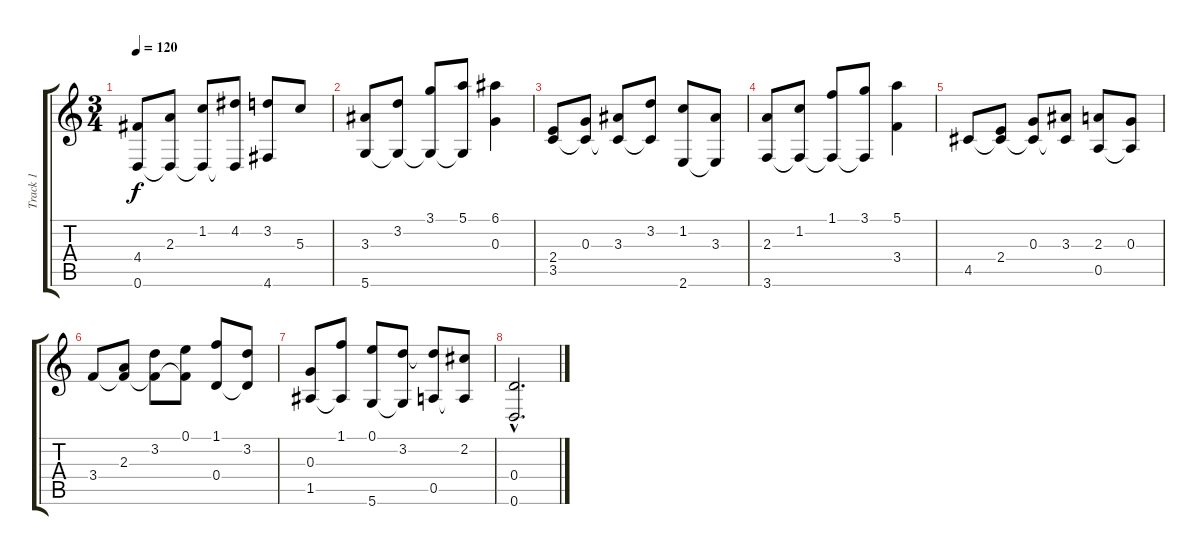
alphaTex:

\track ("Track 1" "Track 1") {instrument acousticguitarsteel}
\staff {score tabs}
\tuning (E4 B3 G3 D3 A2 D2) {hide}
\ts (3 4)
\tempo 120
\clef g2
\ks c
(4.4 0.6).8{dy f} (2.3 0.6{t}).8 (1.2 0.6{t}).8 (4.2 0.6{t}).8 (3.2 4.6).8 5.3.8 |
(3.3 5.6).8 (3.2 5.6{t}).8 (3.1 5.6{t}).8 (5.1 5.6{t}).8 (6.1 0.3).4 |
(2.4 3.5).8 (0.3 3.5{t}).8 (3.3 3.5{t}).8 (3.2 3.5{t}).8 (1.2 2.6).8 (3.3 2.6{t}).8 |
(2.3 3.6).8 (1.2 3.6{t}).8 (1.1 3.6{t}).8 (3.1 3.6{t}).8 (5.1 3.4).4 |
4.5.8 (2.4 4.5{t}).8 (0.3 4.5{t}).8 (3.3 4.5{t}).8 (2.3 0.5).8 (0.3 0.5{t}).8 |
3.4.8 (2.3 3.4{t}).8 (3.2 3.4{t}).8 (0.1 3.4{t}).8 (1.1 0.4).8 (3.2 0.4{t}).8 |
(0.3 1.5).8 (1.1 1.5{t}).8 (0.1 5.6).8 (3.2 5.6{t}).8 (3.2{t} 0.5).8 (2.2 0.5{t}).8 |
(0.4{hac} 0.6{hac}).2{d}
